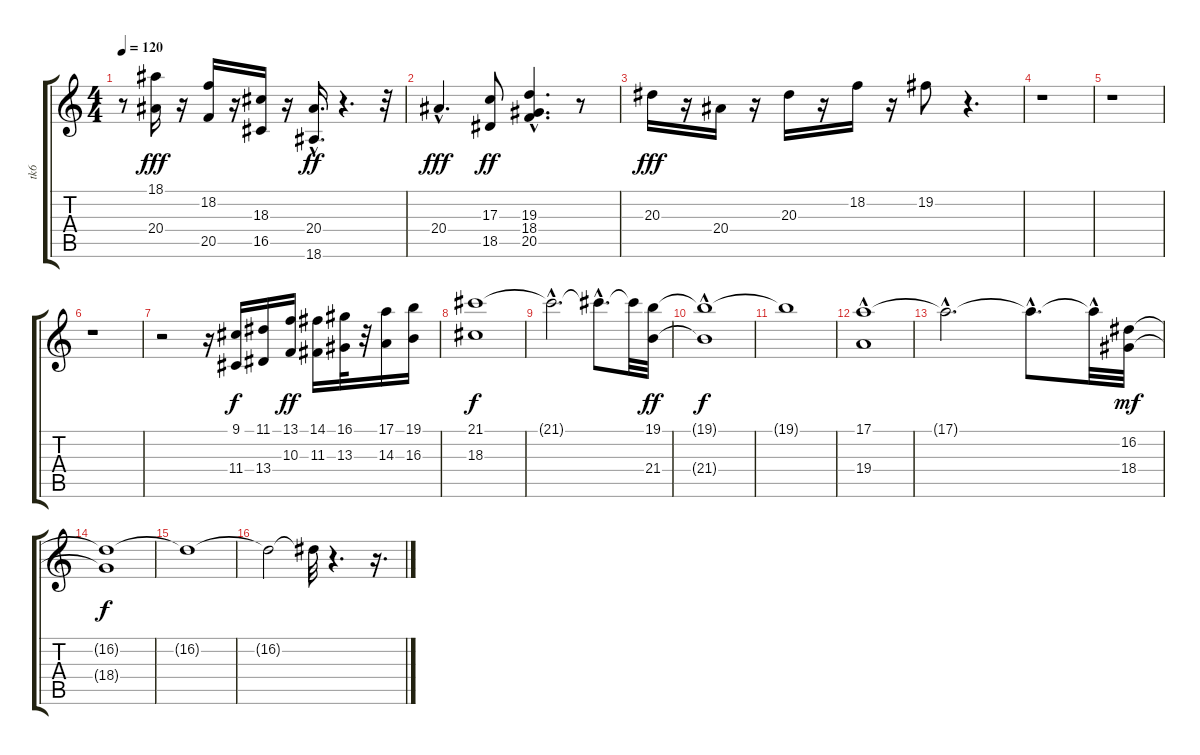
\track ("tk6" "tk6") {instrument stringensemble1}
\staff {score tabs}
\tuning (E4 B3 G3 D3 A2 E2) {hide}
\ts (4 4)
\tempo 120
\clef g2
\ks c
r.8{dy fff} (18.1 20.4).16 r.16 (18.2 20.5).16 r.16 (18.3 16.5).16 r.16 (20.4{hac} 18.6).16{d dy ff} r.4{d} r.32 |
20.4{hac}.4{d dy fff} (17.3 18.5).8{dy ff} (19.3 18.4{hac} 20.5).4{d} r.8 |
20.3.16{dy fff} r.16 20.4.16 r.16 20.3.16 r.16 18.2.16 r.16 19.2.8 r.4{d} |
r.1 |
r.1 |
r.1 |
r.2 r.16 (9.1 11.4).16{dy f} (11.1 13.4).16 (13.1 10.3).16{dy ff} (14.1 11.3).16 (16.1 13.3).32 r.32 (17.1 14.3).16 (19.1 16.3).16 |
(21.1 18.3).1{dy f} |
21.1{hac t}.2{d} 21.1{hac t}.8{d} 21.1{t}.32 (19.1 21.4).32{dy ff} |
(19.1{t} 21.4{hac t}).1{dy f} |
19.1{t}.1 |
(17.1 19.4{hac}).1 |
17.1{hac t}.2{d} 17.1{hac t}.8{d} 17.1{hac t}.32 (16.2 18.4).32{dy mf} |
(16.2{t} 18.4{t}).1{dy f} |
16.2{t}.1 |
16.2{t}.2 16.2{t}.32 r.4{d} r.16{d}
